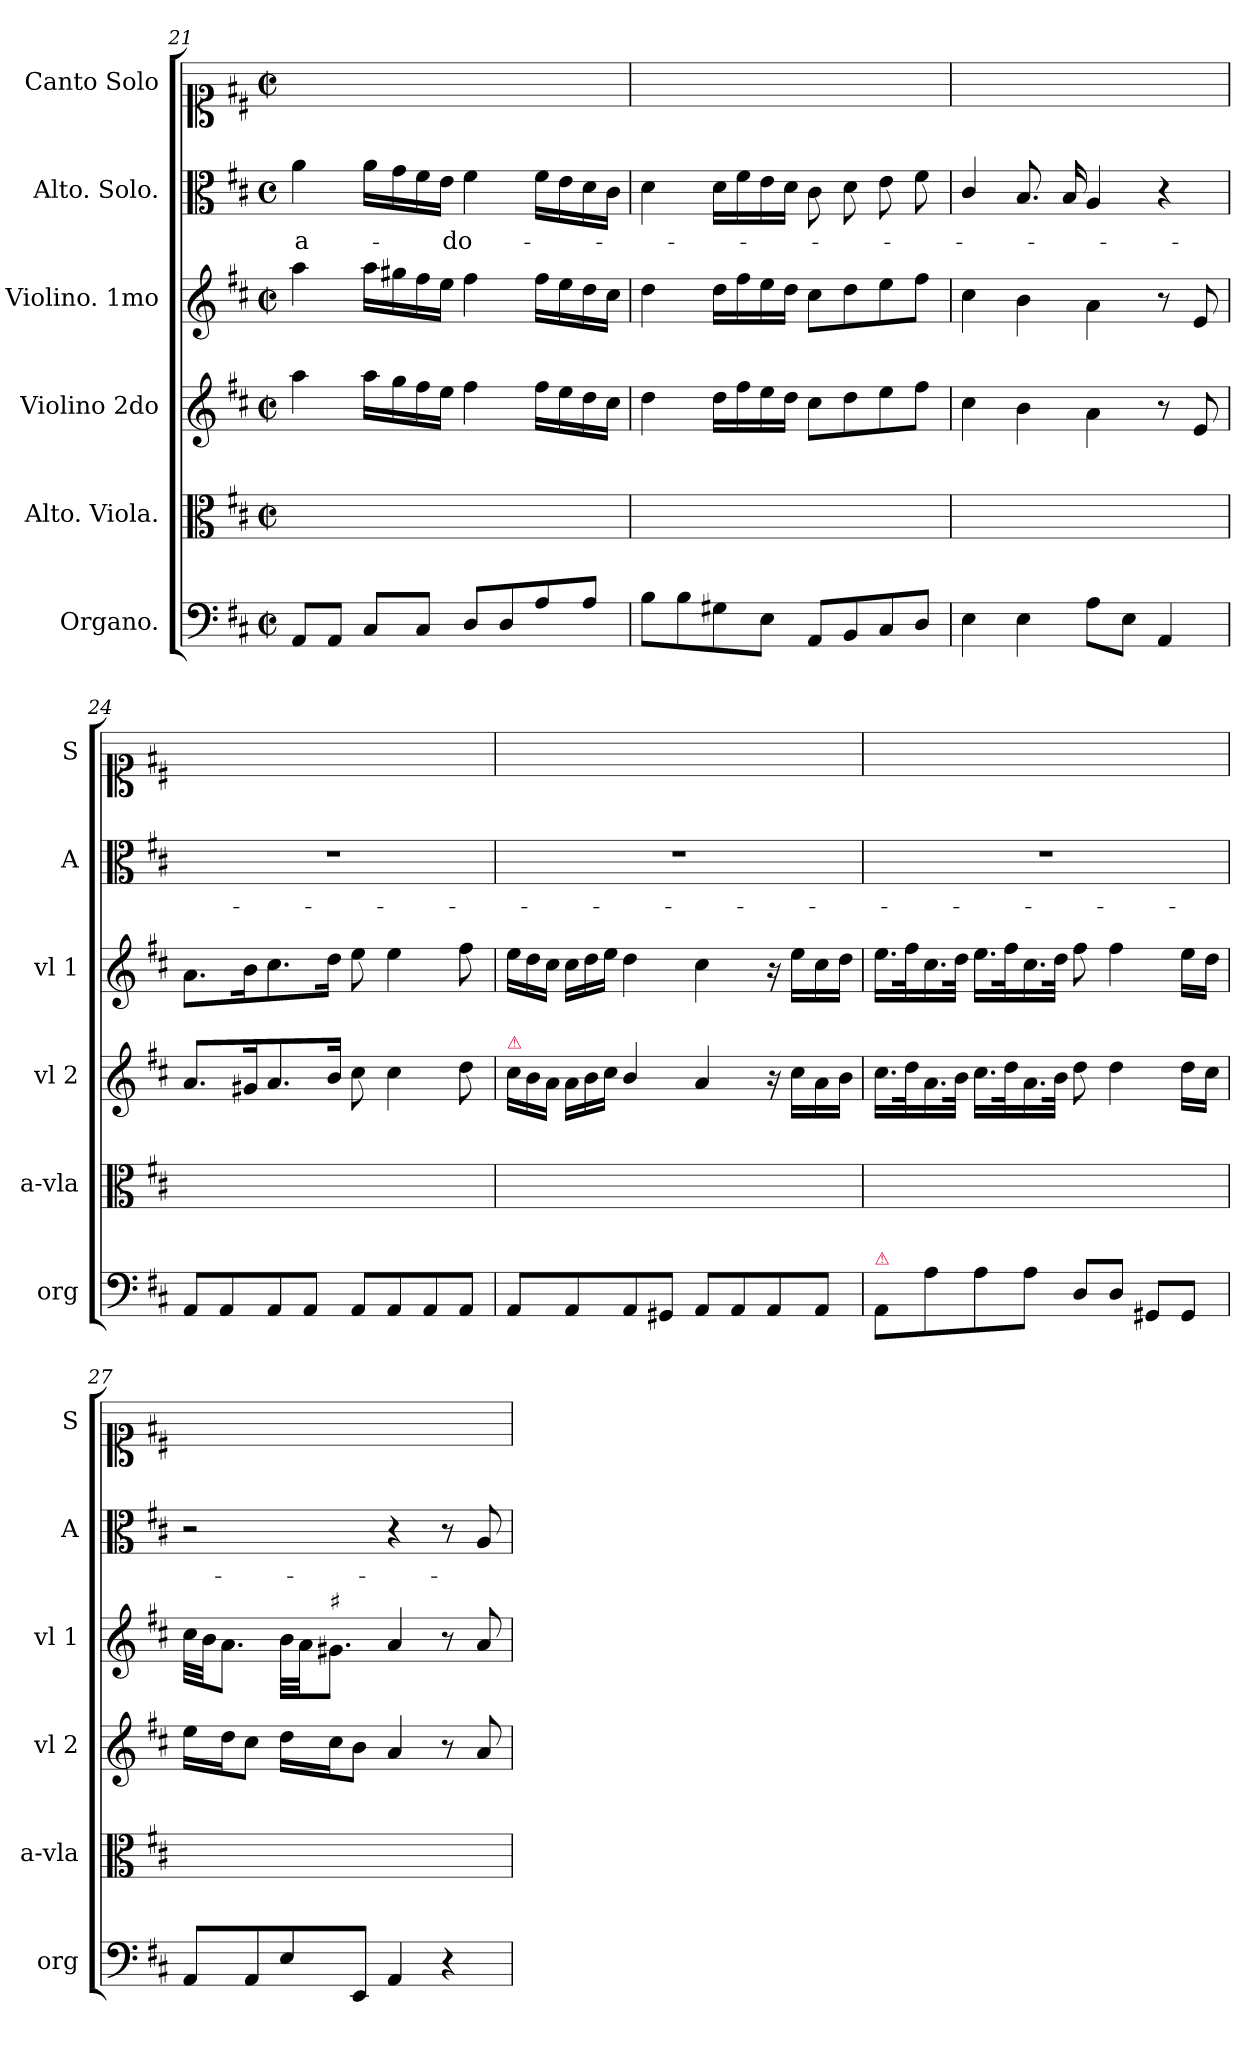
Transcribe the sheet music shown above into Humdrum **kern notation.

**kern	**dynam	**kern	**kern	**dynam	**kern	**dynam	**kern	**text	**kern
*part6	*part6	*part5	*part4	*part4	*part3	*part3	*part2	*part2	*part1
*staff6	*staff6	*staff5	*staff4	*staff4	*staff3	*staff3	*staff2	*staff2	*staff1
*I"Organo.	*	*I"Alto. Viola.	*I"Violino 2do	*	*I"Violino. 1mo	*	*I"Alto. Solo.	*	*I"Canto Solo
*I'org	*	*I'a-vla	*I'vl 2	*	*I'vl 1	*	*I'A	*	*I'S
*clefF4	*	*clefC3	*clefG2	*	*clefG2	*	*clefC3	*	*clefC1
*k[f#c#]	*	*k[f#c#]	*k[f#c#]	*	*k[f#c#]	*	*k[f#c#]	*	*k[f#c#]
*M2/2	*	*M2/2	*M2/2	*	*M2/2	*	*M2/2	*	*M2/2
*met(c|)	*	*met(c|)	*met(c|)	*	*met(c|)	*	*met(c)	*	*met(c|)
=21	=21	=21	=21	=21	=21	=21	=21	=21	=21
8AA/L	.	1ryy	4aa\	.	4aa\	.	4a\	a-	1ryy
8AA/J	.	.	.	.	.	.	.	.	.
8C#/L	.	.	16aa\LL	.	16aa\LL	.	16a\LL	.	.
.	.	.	16gg\	.	16gg#X\	.	16g\	.	.
8C#/J	.	.	16ff#\	.	16ff#\	.	16f#\	.	.
.	.	.	16ee\JJ	.	16ee\JJ	.	16e\JJ	.	.
8D/L	.	.	4ff#\	.	4ff#\	.	4f#\	-do-	.
8D/	.	.	.	.	.	.	.	.	.
8A/	.	.	16ff#\LL	.	16ff#\LL	.	16f#\LL	.	.
.	.	.	16ee\	.	16ee\	.	16e\	.	.
8A/J	.	.	16dd\	.	16dd\	.	16d\	.	.
.	.	.	16cc#\JJ	.	16cc#\JJ	.	16c#\JJ	.	.
=22	=22	=22	=22	=22	=22	=22	=22	=22	=22
8B\L	.	1ryy	4dd\	.	4dd\	.	4d\	.	1ryy
8B\	.	.	.	.	.	.	.	.	.
8G#X\	.	.	16dd\LL	.	16dd\LL	.	16d\LL	.	.
.	.	.	16ff#\	.	16ff#\	.	16f#\	.	.
8E\J	.	.	16ee\	.	16ee\	.	16e\	.	.
.	.	.	16dd\JJ	.	16dd\JJ	.	16d\JJ	.	.
8AA/L	.	.	8cc#\L	.	8cc#\L	.	8c#\	.	.
8BB/	.	.	8dd\	.	8dd\	.	8d\	.	.
8C#/	.	.	8ee\	.	8ee\	.	8e\	.	.
8D/J	.	.	8ff#\J	.	8ff#\J	.	8f#\	.	.
=23	=23	=23	=23	=23	=23	=23	=23	=23	=23
!	!	!	!	!LO:DY:a	!	!	!	!	!
4E\	.	1ryy	4cc#\	for&colon;	4cc#\	.	4c#/	.	1ryy
4E\	.	.	4b\	.	4b\	.	8.B/	.	.
.	.	.	.	.	.	.	16B/	.	.
8A\L	.	.	4a\	.	4a\	.	4A/	.	.
8E\J	.	.	.	.	.	.	.	.	.
4AA/	.	.	8r	.	8r	.	4r	.	.
.	.	.	8e/	.	8e/	.	.	.	.
=24	=24	=24	=24	=24	=24	=24	=24	=24	=24
8AA/L	.	1ryy	8.a/L	.	8.a\L	.	1r	.	1ryy
!	!LO:DY:a	!	!	!	!	!	!	!	!
8AA/	for&colon;	.	.	.	.	.	.	.	.
.	.	.	16g#X/K	.	16b\K	.	.	.	.
8AA/	.	.	8.a/	.	8.cc#\	.	.	.	.
8AA/J	.	.	.	.	.	.	.	.	.
.	.	.	16b/Jk	.	16dd\Jk	.	.	.	.
8AA/L	.	.	8cc#\	.	8ee\	.	.	.	.
8AA/	.	.	4cc#\	.	4ee\	.	.	.	.
8AA/	.	.	.	.	.	.	.	.	.
8AA/J	.	.	8dd\	.	8ff#\	.	.	.	.
=25	=25	=25	=25	=25	=25	=25	=25	=25	=25
*	*	*	*Xtuplet	*	*Xtuplet	*	*	*	*
!	!	!	!LO:TX:a:color=crimson:t=⚠	!	!	!	!	!	!
8AA/L	.	1ryy	24cc#\LL	.	24ee\LL	.	1r	.	1ryy
.	.	.	24b\	.	24dd\	.	.	.	.
.	.	.	24a\JJ	.	24cc#\JJ	.	.	.	.
8AA/	.	.	24a\LL	.	24cc#\LL	.	.	.	.
.	.	.	24b\	.	24dd\	.	.	.	.
.	.	.	24cc#\JJ	.	24ee\JJ	.	.	.	.
8AA/	.	.	4b/	.	4dd\	.	.	.	.
8GG#X/J	.	.	.	.	.	.	.	.	.
8AA/L	.	.	4a/	.	4cc#\	.	.	.	.
8AA/	.	.	.	.	.	.	.	.	.
8AA/	.	.	16r	.	16r	.	.	.	.
.	.	.	16cc#\LL	.	16ee\LL	.	.	.	.
8AA/J	.	.	16a\	.	16cc#\	.	.	.	.
.	.	.	16b\JJ	.	16dd\JJ	.	.	.	.
=26	=26	=26	=26	=26	=26	=26	=26	=26	=26
!LO:TX:a:color=crimson:t=⚠	!	!	!	!	!	!	!	!	!
8AA/L	.	1ryy	16.cc#\LL	.	16.ee\LL	.	1r	.	1ryy
.	.	.	32dd\K	.	32ff#\K	.	.	.	.
8A\	.	.	16.a\	.	16.cc#\	.	.	.	.
.	.	.	32b\JJk	.	32dd\JJk	.	.	.	.
8A\	.	.	16.cc#\LL	.	16.ee\LL	.	.	.	.
.	.	.	32dd\K	.	32ff#\K	.	.	.	.
8A\J	.	.	16.a\	.	16.cc#\	.	.	.	.
.	.	.	32b\JJk	.	32dd\JJk	.	.	.	.
8D/L	.	.	8dd\	.	8ff#\	.	.	.	.
8D/J	.	.	4dd\	.	4ff#\	.	.	.	.
8GG#X/L	.	.	.	.	.	.	.	.	.
8GG#/J	.	.	16dd\LL	.	16ee\LL	.	.	.	.
.	.	.	16cc#\JJ	.	16dd\JJ	.	.	.	.
=27	=27	=27	=27	=27	=27	=27	=27	=27	=27
8AA/L	.	1ryy	16ee\LL	.	32cc#\LLL	.	2r	.	1ryy
.	.	.	.	.	32b\JJ	.	.	.	.
.	.	.	16dd\J	.	8.a\J	.	.	.	.
8AA/	.	.	8cc#\J	.	.	.	.	.	.
8E/	.	.	16dd\LL	.	32b\LLL	.	.	.	.
.	.	.	.	.	32a\JJ	.	.	.	.
!	!	!	!	!	!LO:TX:a:t=♯	!	!	!	!
.	.	.	16cc#\J	.	8.g#X\J	.	.	.	.
8EE/J	.	.	8b\J	.	.	.	.	.	.
4AA/	.	.	4a/	.	4a/	.	4r	.	.
!	!LO:DY:a	!	!	!	!	!	!	!	!
4r	piano	.	8r	.	8r	.	8r	.	.
!	!	!	!	!	!	!LO:DY:a	!	!	!
.	.	.	8a/	.	8a/	pia&colon;	8A/	.	.
=	=	=	=	=	=	=	=	=	=
*-	*-	*-	*-	*-	*-	*-	*-	*-	*-
